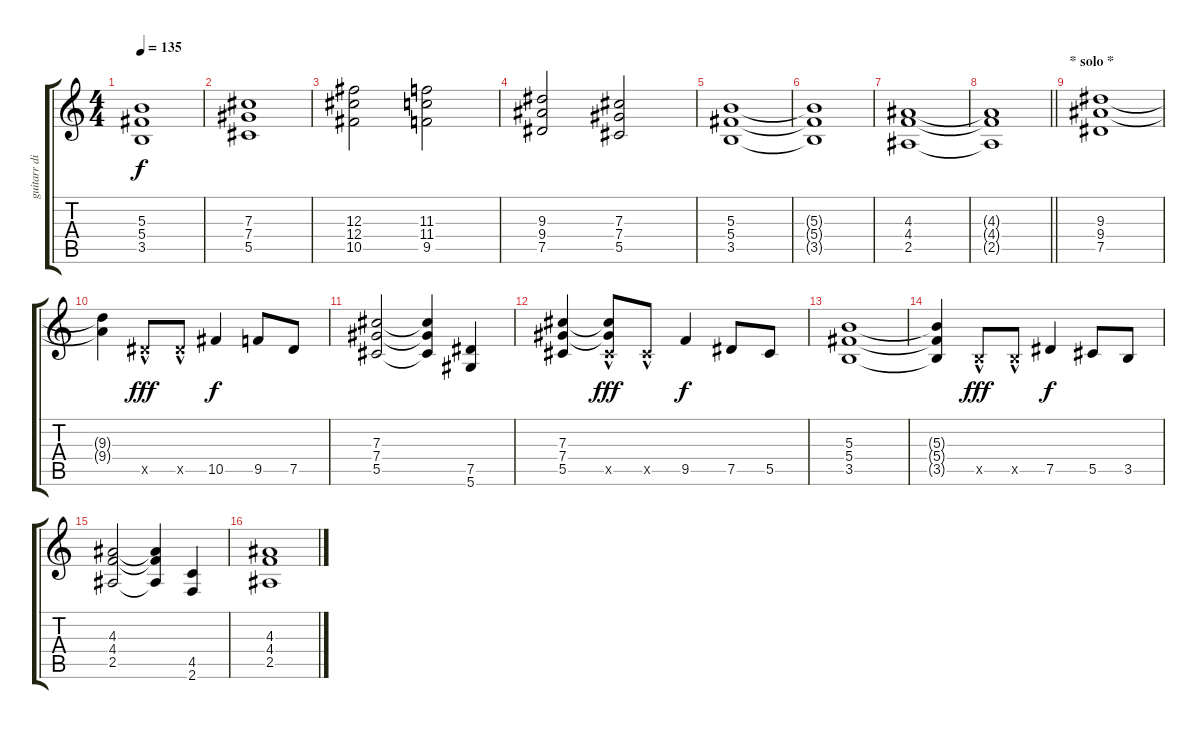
\track ("guitarr distorsion (1)" "guitarr di") {instrument overdrivenguitar}
\staff {score tabs}
\tuning (Eb4 Bb3 Gb3 Db3 Ab2 Eb2) {hide}
\ts (4 4)
\tempo 135
\clef g2
\ks c
(5.3 5.4 3.5).1{dy f} |
(7.3 7.4 5.5).1 |
(12.3 12.4 10.5).2 (11.3 11.4 9.5).2 |
(9.3 9.4 7.5).2 (7.3 7.4 5.5).2 |
(5.3 5.4 3.5).1 |
(5.3{t} 5.4{t} 3.5{t}).1 |
(4.3 4.4 2.5).1 |
\barLineRight lightlight
(4.3{t} 4.4{t} 2.5{t}).1 |
\section ("" "* solo *")
(9.3 9.4 7.5).1 |
(9.3{t} 9.4{t}).4 7.5{hac x}.8{dy fff} 7.5{hac x}.8 10.5.4{dy f} 9.5.8 7.5.8 |
(7.3 7.4 5.5).2 (7.3{t} 7.4{t} 5.5{t}).4 (7.5 5.6).4 |
(7.3 7.4 5.5).4 (7.3{t} 7.4{t} 5.5{hac x}).8{dy fff} 5.5{hac x}.8 9.5.4{dy f} 7.5.8 5.5.8 |
(5.3 5.4 3.5).1 |
(5.3{t} 5.4{t} 3.5{t}).4 3.5{hac x}.8{dy fff} 3.5{hac x}.8 7.5.4{dy f} 5.5.8 3.5.8 |
(4.3 4.4 2.5).2 (4.3{t} 4.4{t} 2.5{t}).4 (4.5 2.6).4 |
(4.3 4.4 2.5).1
